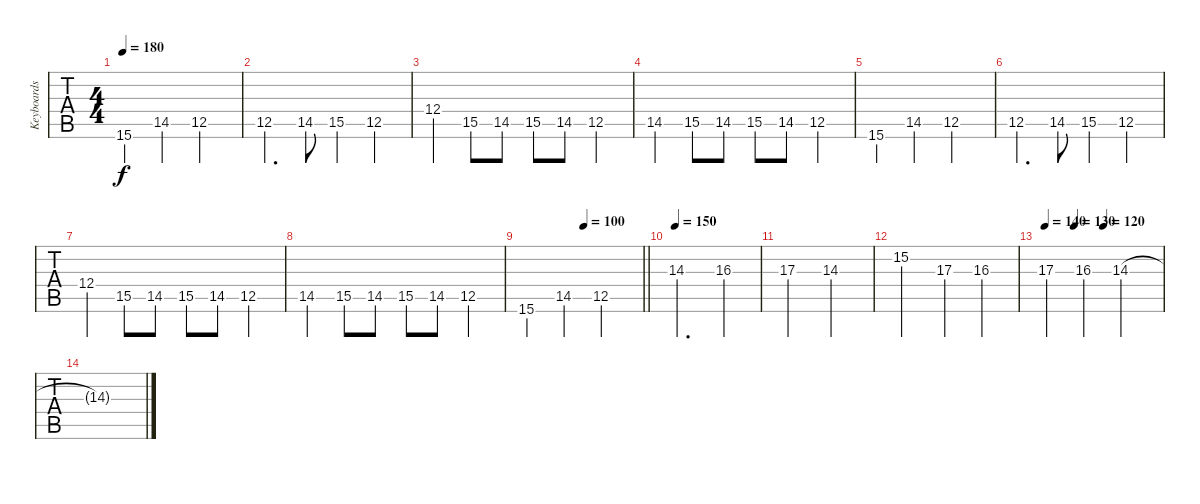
\track ("Keyboards" "Keyboards") {instrument stringensemble1}
\staff {tabs}
\tuning (D4 A3 F3 C3 G2 D2) {hide}
\ts (4 4)
\tempo 180
\clef g2
\ks c
15.6.4{dy f} 14.5.4 12.5.2 |
12.5.4{d} 14.5.8 15.5.4 12.5.4 |
12.4.4 15.5.8 14.5.8 15.5.8 14.5.8 12.5.4 |
14.5.4 15.5.8 14.5.8 15.5.8 14.5.8 12.5.4 |
15.6.4 14.5.4 12.5.2 |
12.5.4{d} 14.5.8 15.5.4 12.5.4 |
12.4.4 15.5.8 14.5.8 15.5.8 14.5.8 12.5.4 |
14.5.4 15.5.8 14.5.8 15.5.8 14.5.8 12.5.4 |
\tempo (100 0.5)
\barLineRight lightlight
15.6.4 14.5.4 12.5.2 |
\tempo 150
14.3.2{d} 16.3.4 |
17.3.2 14.3.2 |
15.2.2 17.3.4 16.3.4 |
\tempo 140
\tempo (130 0.25)
\tempo (120 0.5)
17.3.4 16.3.4 14.3.2 |
14.3{t}.1
